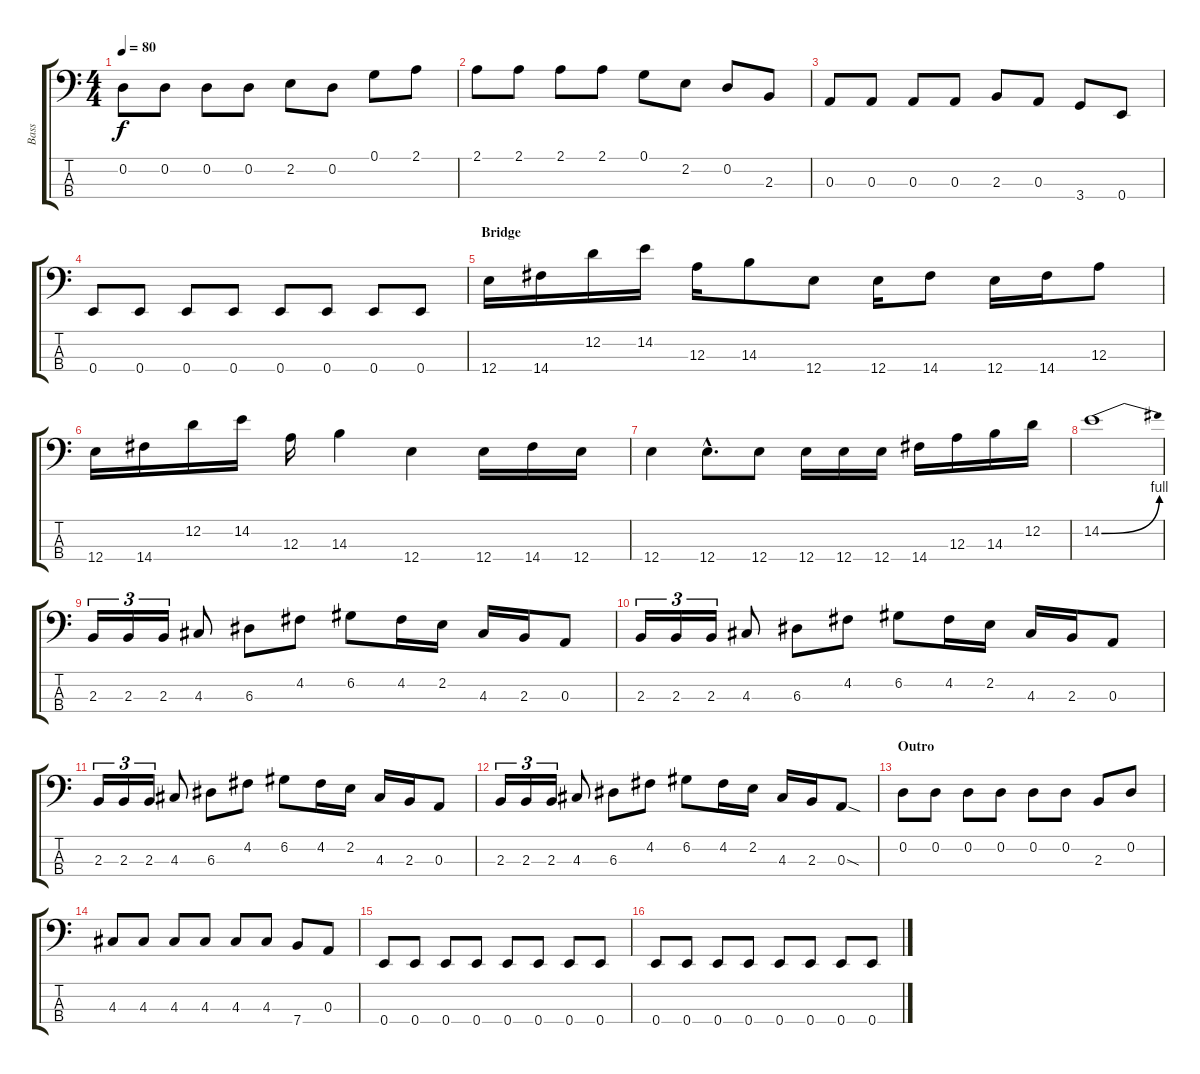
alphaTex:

\track ("Bass" "Bass") {instrument electricbassfinger}
\staff {score tabs}
\tuning (G2 D2 A1 E1) {hide}
\ts (4 4)
\tempo 80
\clef f4
\ks c
0.2.8{dy f} 0.2.8 0.2.8 0.2.8 2.2.8 0.2.8 0.1.8 2.1.8 |
2.1.8 2.1.8 2.1.8 2.1.8 0.1.8 2.2.8 0.2.8 2.3.8 |
0.3.8 0.3.8 0.3.8 0.3.8 2.3.8 0.3.8 3.4.8 0.4.8 |
0.4.8 0.4.8 0.4.8 0.4.8 0.4.8 0.4.8 0.4.8 0.4.8 |
\section ("" "Bridge")
12.4.16 14.4.16 12.2.16 14.2.16 12.3.16 14.3.8 12.4.8 12.4.16 14.4.8 12.4.16 14.4.16 12.3.8 |
12.4.16 14.4.16 12.2.16 14.2.16 12.3.16 14.3.4 12.4.4 12.4.16 14.4.16 12.4.16 |
12.4.4 12.4{hac}.8{d} 12.4.8 12.4.16 12.4.16 12.4.16 14.4.16 12.3.16 14.3.16 12.2.16 |
14.2{be (bend 0 0 60 4)}.1 |
2.3.16{tu (3 2)} 2.3.16{tu (3 2)} 2.3.16{tu (3 2)} 4.3.8 6.3.8 4.2.8 6.2.8 4.2.16 2.2.16 4.3.16 2.3.16 0.3.8 |
2.3.16{tu (3 2)} 2.3.16{tu (3 2)} 2.3.16{tu (3 2)} 4.3.8 6.3.8 4.2.8 6.2.8 4.2.16 2.2.16 4.3.16 2.3.16 0.3.8 |
2.3.16{tu (3 2)} 2.3.16{tu (3 2)} 2.3.16{tu (3 2)} 4.3.8 6.3.8 4.2.8 6.2.8 4.2.16 2.2.16 4.3.16 2.3.16 0.3.8 |
2.3.16{tu (3 2)} 2.3.16{tu (3 2)} 2.3.16{tu (3 2)} 4.3.8 6.3.8 4.2.8 6.2.8 4.2.16 2.2.16 4.3.16 2.3.16 0.3{sod}.8 |
\section ("" "Outro")
0.2.8 0.2.8 0.2.8 0.2.8 0.2.8 0.2.8 2.3.8 0.2.8 |
4.3.8 4.3.8 4.3.8 4.3.8 4.3.8 4.3.8 7.4.8 0.3.8 |
0.4.8 0.4.8 0.4.8 0.4.8 0.4.8 0.4.8 0.4.8 0.4.8 |
0.4.8 0.4.8 0.4.8 0.4.8 0.4.8 0.4.8 0.4.8 0.4.8
